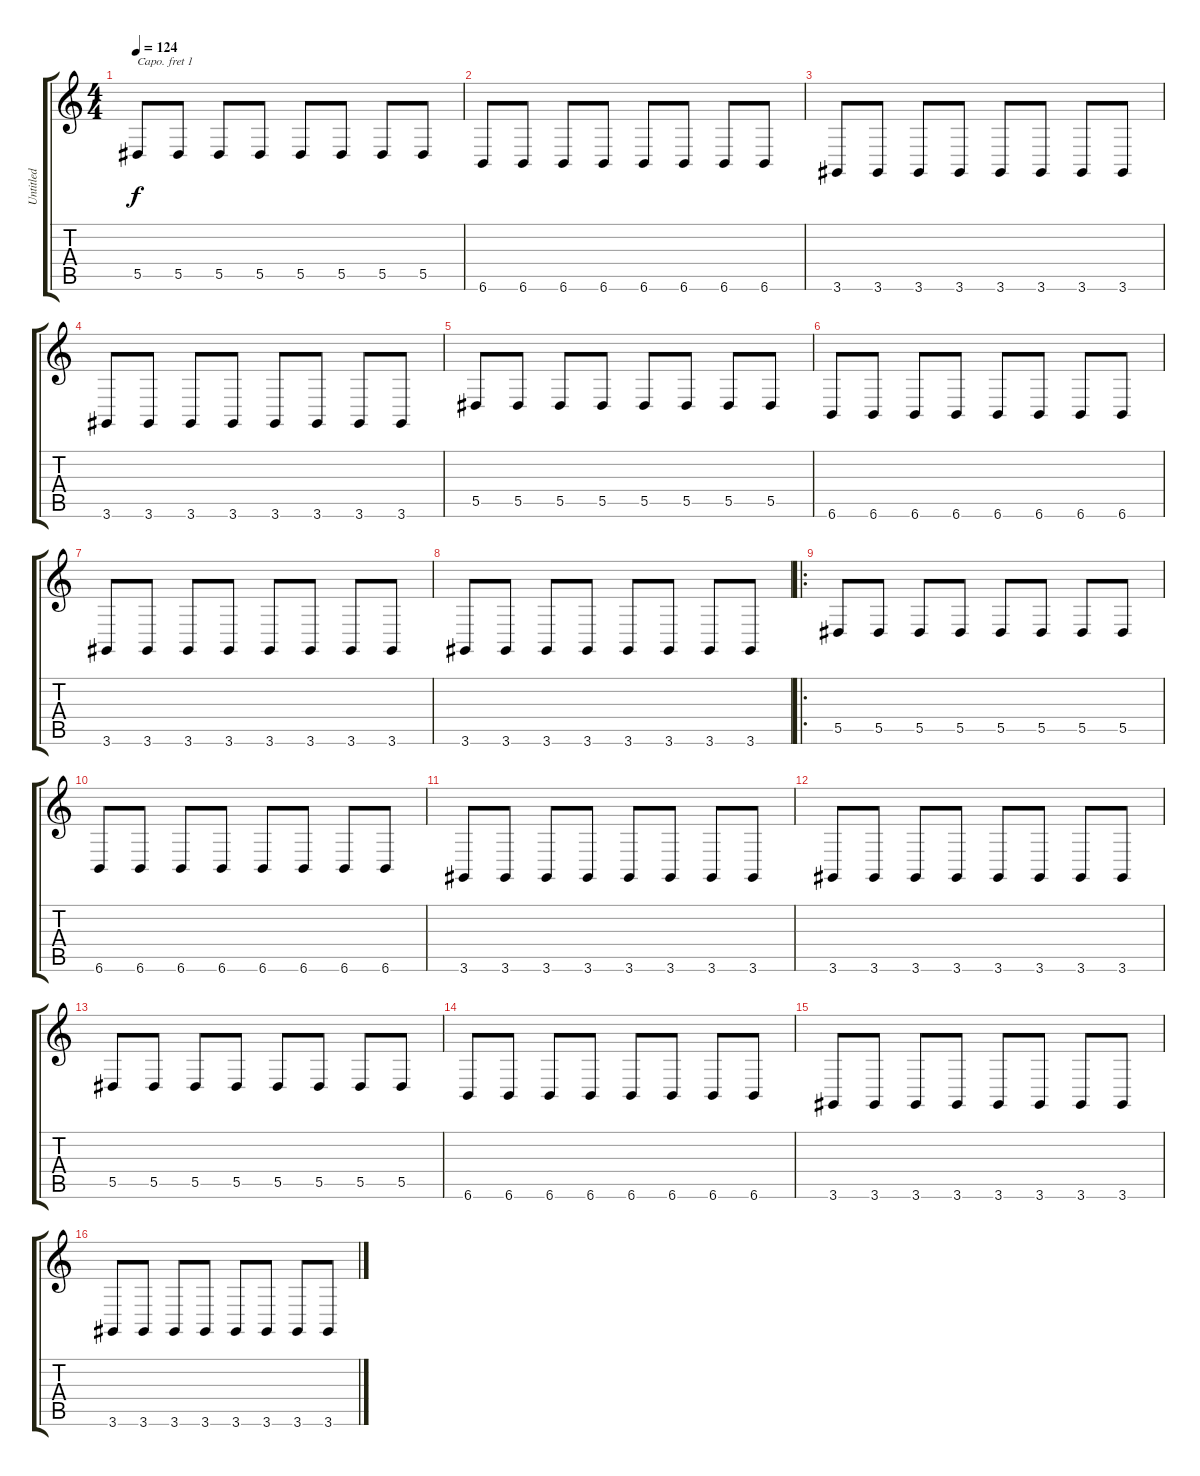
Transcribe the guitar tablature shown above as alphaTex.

\track ("Untitled" "Untitled") {instrument acousticgrandpiano}
\staff {score tabs}
\capo 1
\tuning (E4 B3 G3 D3 A2 E2) {hide}
\ts (4 4)
\tempo 124
\clef g2
\ks c
5.5.8{dy f instrument acousticgrandpiano} 5.5.8 5.5.8 5.5.8 5.5.8 5.5.8 5.5.8 5.5.8 |
6.6.8 6.6.8 6.6.8 6.6.8 6.6.8 6.6.8 6.6.8 6.6.8 |
3.6.8 3.6.8 3.6.8 3.6.8 3.6.8 3.6.8 3.6.8 3.6.8 |
3.6.8 3.6.8 3.6.8 3.6.8 3.6.8 3.6.8 3.6.8 3.6.8 |
5.5.8 5.5.8 5.5.8 5.5.8 5.5.8 5.5.8 5.5.8 5.5.8 |
6.6.8 6.6.8 6.6.8 6.6.8 6.6.8 6.6.8 6.6.8 6.6.8 |
3.6.8 3.6.8 3.6.8 3.6.8 3.6.8 3.6.8 3.6.8 3.6.8 |
3.6.8 3.6.8 3.6.8 3.6.8 3.6.8 3.6.8 3.6.8 3.6.8 |
\ro
5.5.8 5.5.8 5.5.8 5.5.8 5.5.8 5.5.8 5.5.8 5.5.8 |
6.6.8 6.6.8 6.6.8 6.6.8 6.6.8 6.6.8 6.6.8 6.6.8 |
3.6.8 3.6.8 3.6.8 3.6.8 3.6.8 3.6.8 3.6.8 3.6.8 |
3.6.8 3.6.8 3.6.8 3.6.8 3.6.8 3.6.8 3.6.8 3.6.8 |
5.5.8 5.5.8 5.5.8 5.5.8 5.5.8 5.5.8 5.5.8 5.5.8 |
6.6.8 6.6.8 6.6.8 6.6.8 6.6.8 6.6.8 6.6.8 6.6.8 |
3.6.8 3.6.8 3.6.8 3.6.8 3.6.8 3.6.8 3.6.8 3.6.8 |
3.6.8 3.6.8 3.6.8 3.6.8 3.6.8 3.6.8 3.6.8 3.6.8
